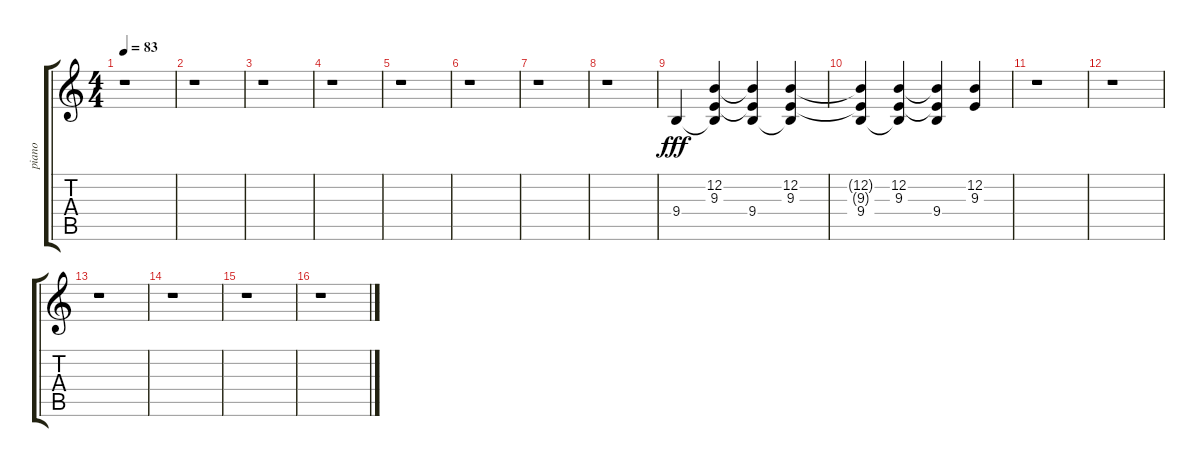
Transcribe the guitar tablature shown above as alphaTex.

\track ("piano" "piano") {instrument acousticgrandpiano}
\staff {score tabs}
\tuning (E4 B3 G3 D3 A2 E2) {hide}
\ts (4 4)
\tempo 83
\clef g2
\ks c
r.1{dy f} |
r.1 |
r.1 |
r.1 |
r.1 |
r.1 |
r.1 |
r.1 |
9.4.4{dy fff} (12.2 9.3 9.4{t}).4 (12.2{t} 9.3{t} 9.4).4 (12.2 9.3 9.4{t}).4 |
(12.2{t} 9.3{t} 9.4).4 (12.2 9.3 9.4{t}).4 (12.2{t} 9.3{t} 9.4).4 (12.2 9.3).4 |
r.1 |
r.1 |
r.1 |
r.1 |
r.1 |
r.1
